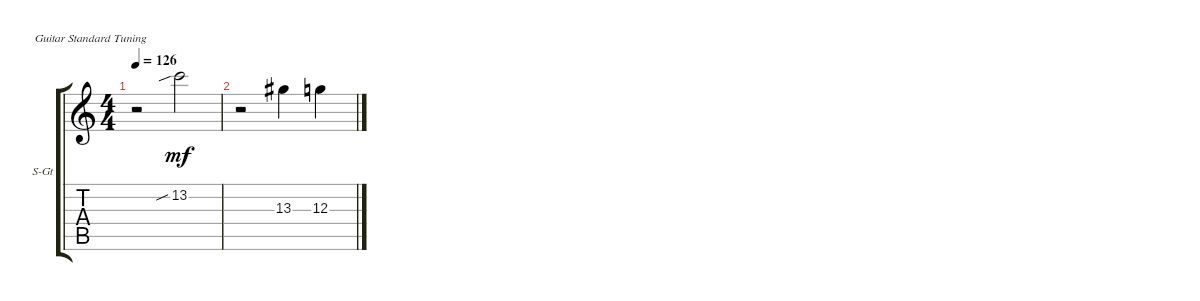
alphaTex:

\defaultSystemsLayout 4
\bracketExtendMode groupsimilarinstruments
\firstSystemTrackNameOrientation horizontal
\otherSystemsTrackNameOrientation horizontal
\track ("Synth" "S-Gt") {instrument acousticguitarsteel}
\staff {score tabs}
\tuning (E4 B3 G3 D3 A2 E2)
\ts (4 4)
\tempo 126
\clef g2
\ks c
r.2{dy mf} 13.2{sib}.2 |
r.2 13.3.4 12.3.4
